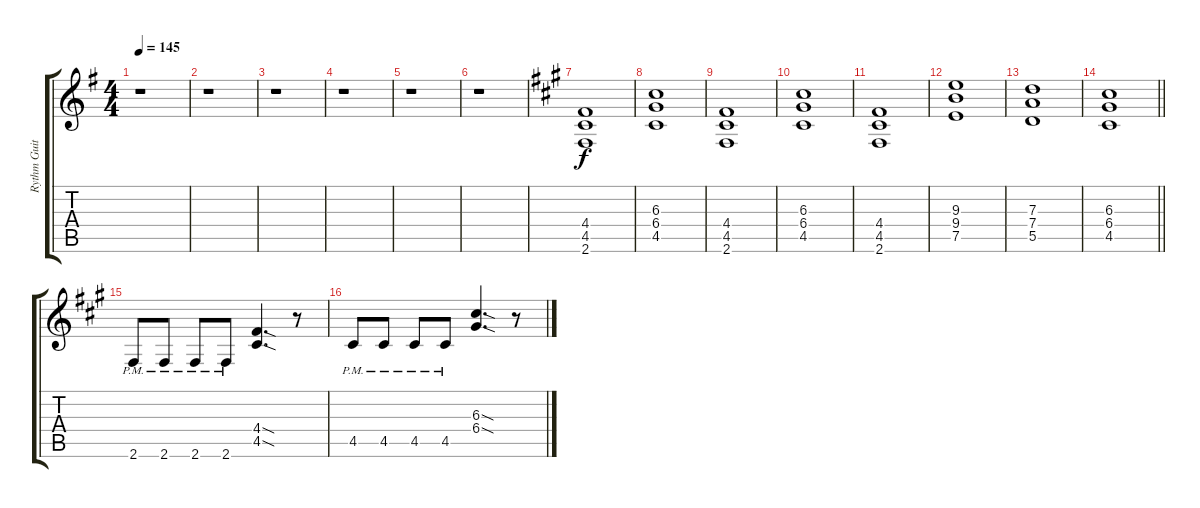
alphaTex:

\track ("Rythm Guitar" "Rythm Guit") {instrument distortionguitar}
\staff {score tabs}
\tuning (E4 B3 G3 D3 A2 E2) {hide}
\ts (4 4)
\tempo 145
\clef g2
\ks eminor
r.1{dy f} |
r.1 |
r.1 |
r.1 |
r.1 |
r.1 |
\ks f#minor
(4.4 4.5 2.6).1 |
(6.3 6.4 4.5).1 |
(4.4 4.5 2.6).1 |
(6.3 6.4 4.5).1 |
(4.4 4.5 2.6).1 |
(9.3 9.4 7.5).1 |
(7.3 7.4 5.5).1 |
\barLineRight lightlight
(6.3 6.4 4.5).1 |
2.6{pm}.8 2.6{pm}.8 2.6{pm}.8 2.6{pm}.8 (4.4{sod} 4.5{sod}).4{d} r.8 |
4.5{pm}.8 4.5{pm}.8 4.5{pm}.8 4.5{pm}.8 (6.3{sod} 6.4{sod}).4{d} r.8
